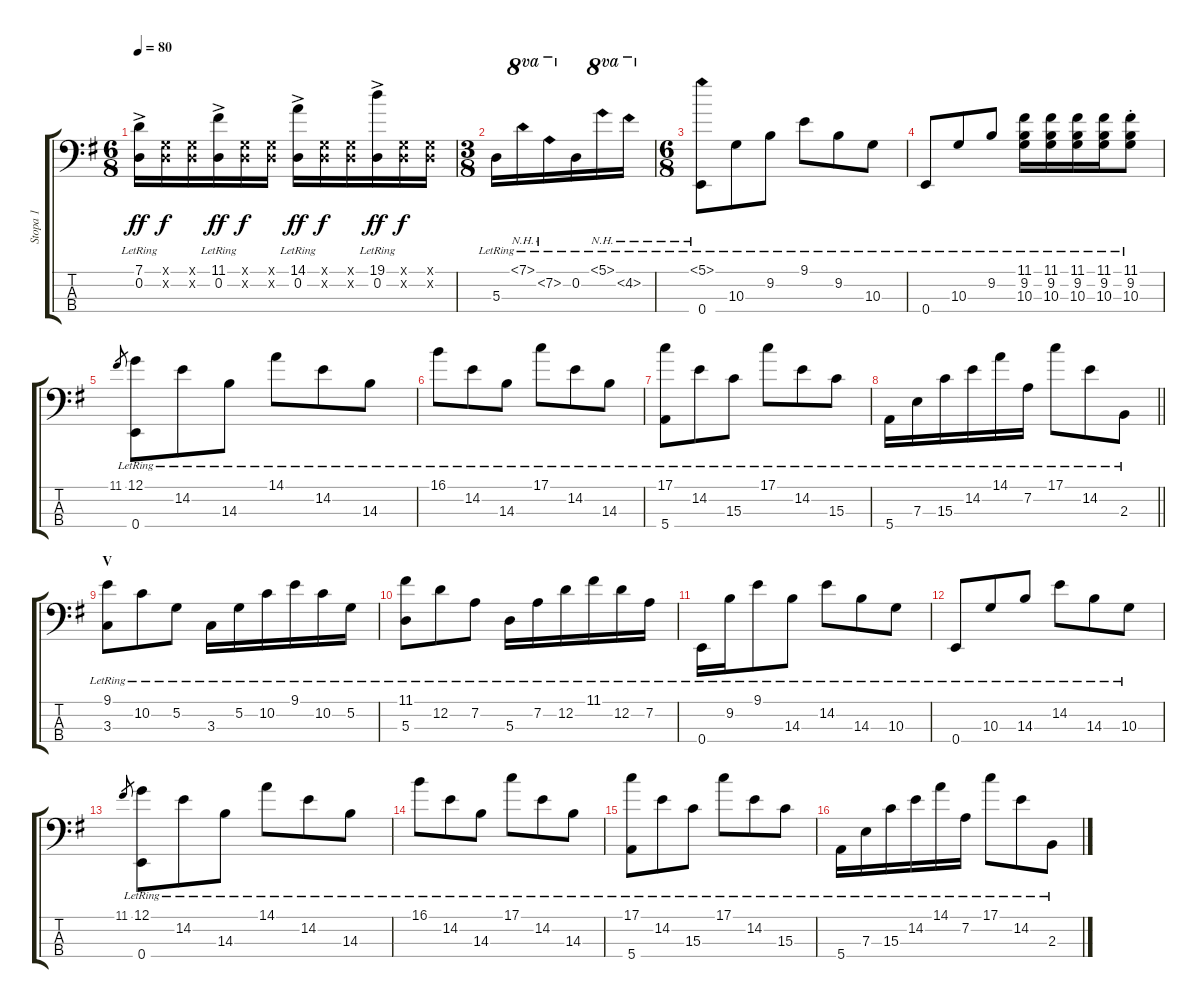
\track ("Stopa 1" "Stopa 1") {instrument electricbassfinger}
\staff {score tabs}
\tuning (G2 D2 A1 E1) {hide}
\ts (6 8)
\tempo 80
\clef f4
\ks g
(7.1{ac lr} 0.2{lr}).16{dy ff} (0.1{x} 0.2{x}).16{dy f} (0.1{x} 0.2{x}).16 (11.1{ac lr} 0.2{lr}).16{dy ff} (0.1{x} 0.2{x}).16{dy f} (0.1{x} 0.2{x}).16 (14.1{ac lr} 0.2{lr}).16{dy ff} (0.1{x} 0.2{x}).16{dy f} (0.1{x} 0.2{x}).16 (19.1{ac lr} 0.2{lr}).16{dy ff} (0.1{x} 0.2{x}).16{dy f} (0.1{x} 0.2{x}).16 |
\ts (3 8)
5.3{lr}.16 7.1{nh lr}.16{ot 8va} 7.2{nh lr}.16{ot 8va} 0.2{lr}.16 5.1{nh lr}.16{ot 8va} 4.2{nh lr}.16{ot 8va} |
\ts (6 8)
(5.1{nh lr} 0.4{lr}).8 10.3{lr}.8 9.2{lr}.8 9.1{lr}.8 9.2{lr}.8 10.3{lr}.8 |
0.4{lr}.8 10.3{lr}.8 9.2{lr}.8 (11.1{lr} 9.2{lr} 10.3{lr}).16{volume 1} (11.1{lr} 9.2{lr} 10.3{lr}).16{volume 12} (11.1{lr} 9.2{lr} 10.3{lr}).16 (11.1{lr} 9.2{lr} 10.3{lr}).16 (11.1{st lr} 9.2{lr} 10.3{lr}).8 |
11.1.8{gr} (12.1{lr} 0.4{lr}).8 14.2{lr}.8 14.3{lr}.8 14.1{lr}.8 14.2{lr}.8 14.3{lr}.8 |
16.1{lr}.8 14.2{lr}.8 14.3{lr}.8 17.1{lr}.8 14.2{lr}.8 14.3{lr}.8 |
(17.1{lr} 5.4{lr}).8 14.2{lr}.8 15.3{lr}.8 17.1{lr}.8 14.2{lr}.8 15.3{lr}.8 |
\barLineRight lightlight
5.4{lr}.16 7.3{lr}.16 15.3{lr}.16 14.2{lr}.16 14.1{lr}.16 7.2{lr}.16 17.1{lr}.8 14.2{lr}.8 2.3{lr}.8 |
\section ("" "V")
(9.1{lr} 3.3{lr}).8 10.2{lr}.8 5.2{lr}.8 3.3{lr}.16 5.2{lr}.16 10.2{lr}.16 9.1{lr}.16 10.2{lr}.16 5.2{lr}.16 |
(11.1{lr} 5.3{lr}).8 12.2{lr}.8 7.2{lr}.8 5.3{lr}.16 7.2{lr}.16 12.2{lr}.16 11.1{lr}.16 12.2{lr}.16 7.2{lr}.16 |
0.4{lr}.16 9.2{lr}.16 9.1{lr}.8 14.3{lr}.8 14.2{lr}.8 14.3{lr}.8 10.3{lr}.8 |
0.4{lr}.8 10.3{lr}.8 14.3{lr}.8 14.2{lr}.8 14.3{lr}.8 10.3{lr}.8 |
11.1.8{gr} (12.1{lr} 0.4{lr}).8 14.2{lr}.8 14.3{lr}.8 14.1{lr}.8 14.2{lr}.8 14.3{lr}.8 |
16.1{lr}.8 14.2{lr}.8 14.3{lr}.8 17.1{lr}.8 14.2{lr}.8 14.3{lr}.8 |
(17.1{lr} 5.4{lr}).8 14.2{lr}.8 15.3{lr}.8 17.1{lr}.8 14.2{lr}.8 15.3{lr}.8 |
5.4{lr}.16 7.3{lr}.16 15.3{lr}.16 14.2{lr}.16 14.1{lr}.16 7.2{lr}.16 17.1{lr}.8 14.2{lr}.8 2.3{lr}.8
